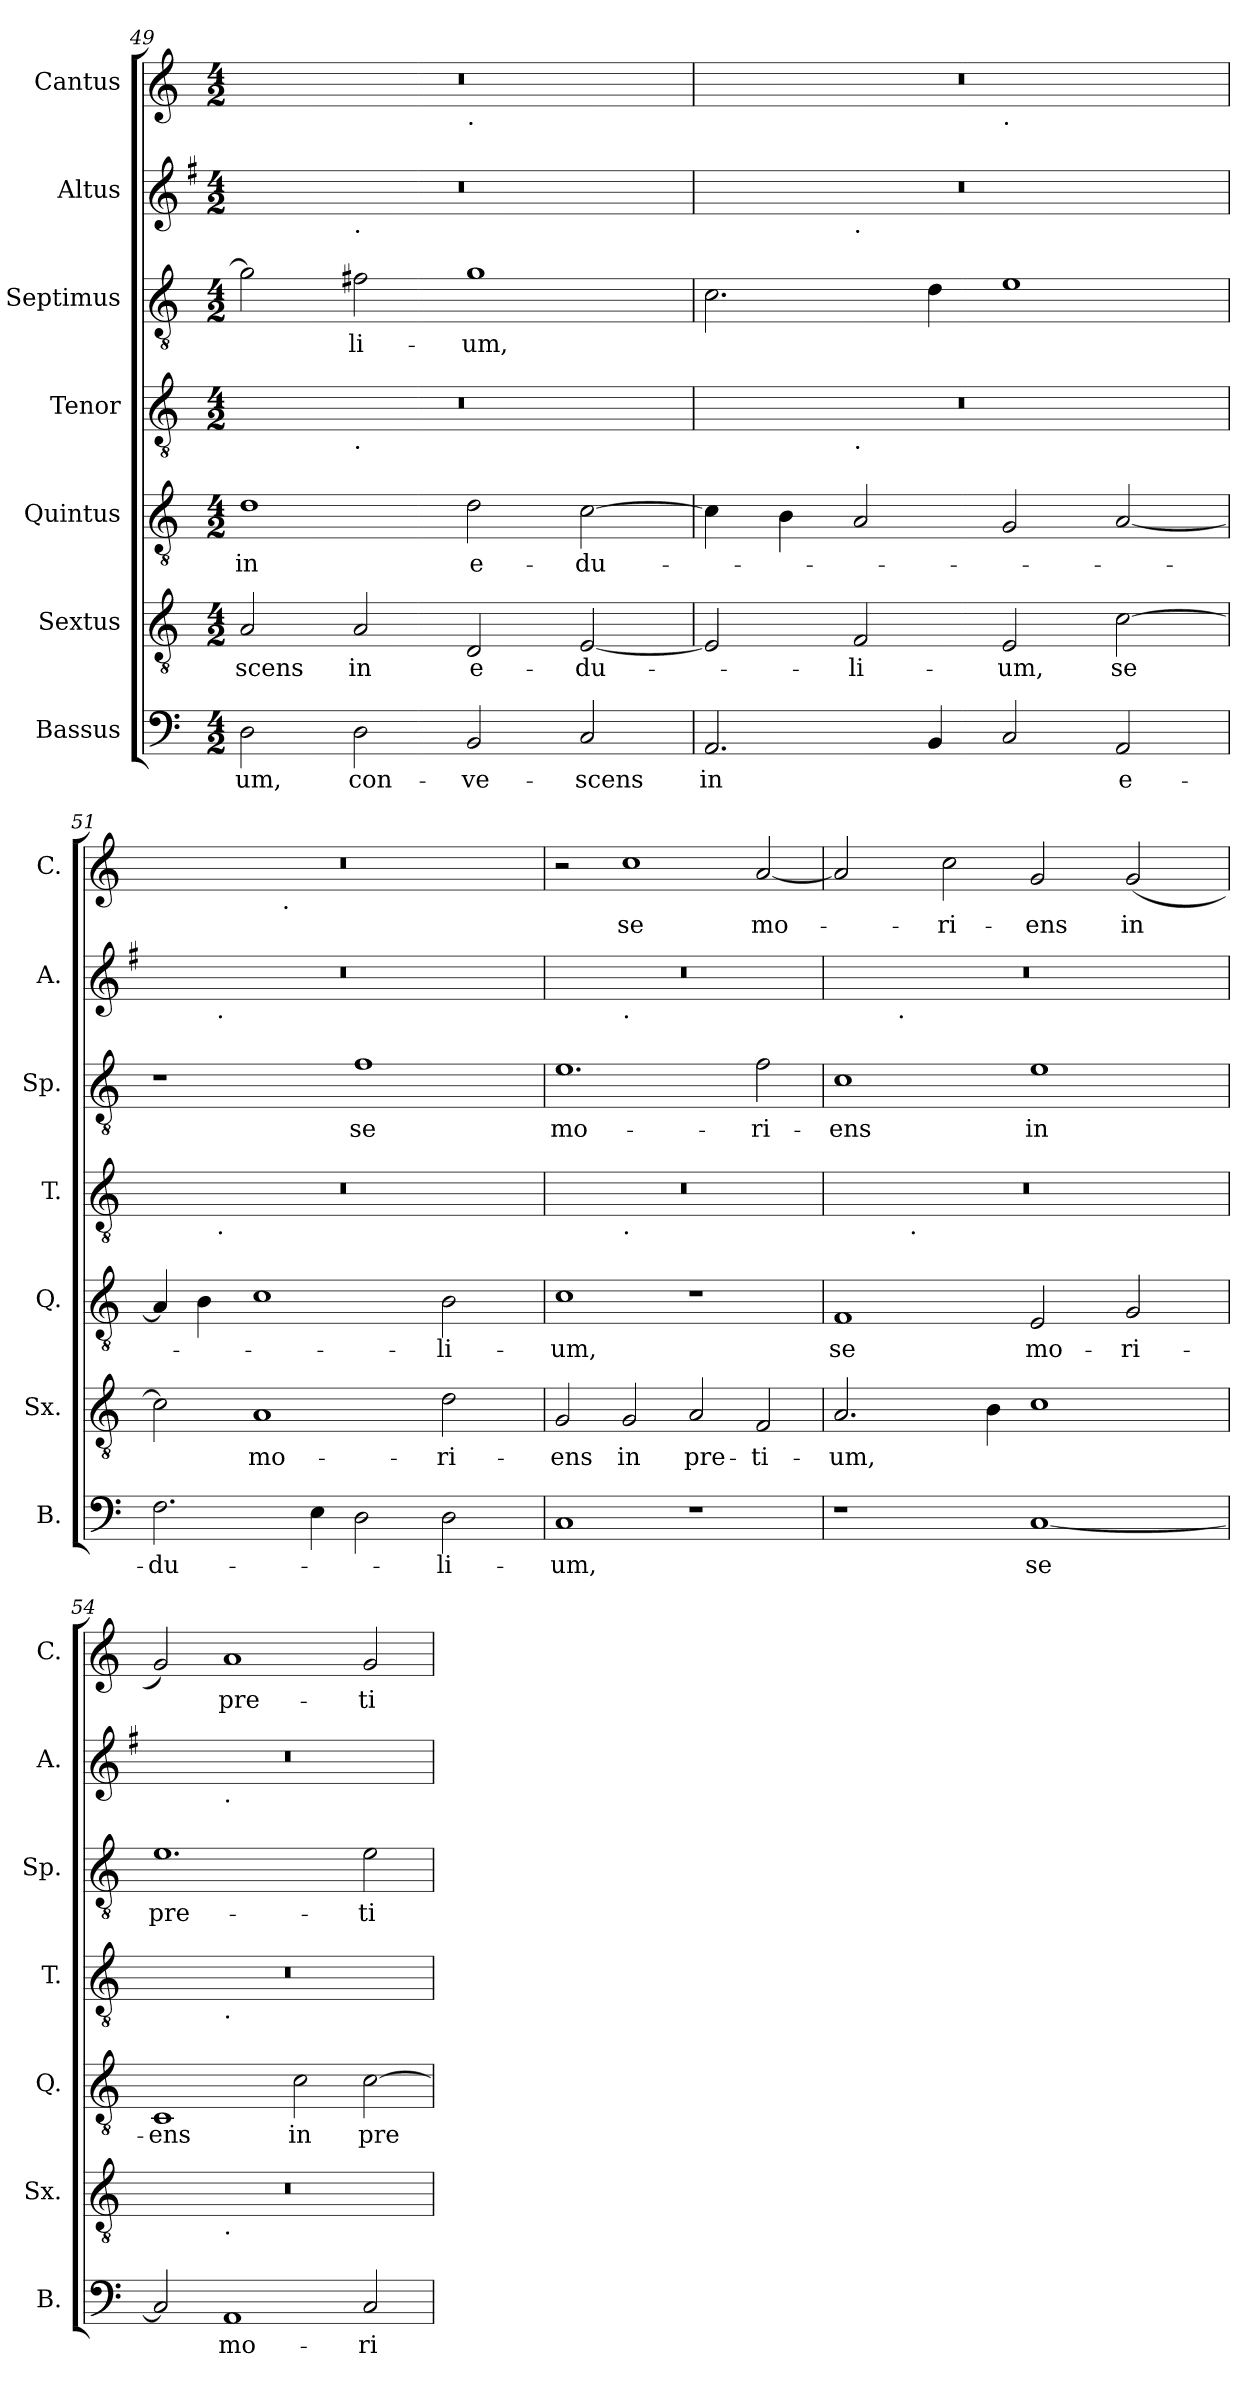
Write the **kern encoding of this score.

**kern	**text	**kern	**text	**kern	**text	**kern	**kern	**text	**kern	**kern	**text
*part7	*part7	*part6	*part6	*part5	*part5	*part4	*part3	*part3	*part2	*part1	*part1
*staff7	*staff7	*staff6	*staff6	*staff5	*staff5	*staff4	*staff3	*staff3	*staff2	*staff1	*staff1
*I"Bassus	*	*I"Sextus	*	*I"Quintus	*	*I"Tenor	*I"Septimus	*	*I"Altus	*I"Cantus	*
*I'B.	*	*I'Sx.	*	*I'Q.	*	*I'T.	*I'Sp.	*	*I'A.	*I'C.	*
!!LO:PB:g=z
*clefF4	*	*clefGv2	*	*clefGv2	*	*clefGv2	*clefGv2	*	*clefG2	*clefG2	*
*k[]	*	*k[]	*	*k[]	*	*k[]	*k[]	*	*k[f#]	*k[]	*
*M4/2	*	*M4/2	*	*M4/2	*	*M4/2	*M4/2	*	*M4/2	*M4/2	*
=49	=49	=49	=49	=49	=49	=49	=49	=49	=49	=49	=49
*	*	*	*	*	*	*^	*	*	*^	*^	*
2D\	-um,	2A/	scens	1d	in	0r	2ryy	2g\]	.	0r	2ryy	0r	1ryy	.
!	!	!	!	!	!	!	!	!	!	!	!LO:TX:b:t=.	!	!	!
!	!	!	!	!	!	!	!LO:TX:b:t=.	!	!	!	!	!	!	!
2D\	con-	2A/	in	.	.	.	1.ryy	2f#X\	-li-	.	1.ryy	.	.	.
!	!	!	!	!	!	!	!	!	!	!	!	!	!LO:TX:b:t=.	!
2BB/	-ve-	2D/	e-	2d\	e-	.	.	1g	-um,	.	.	.	1ryy	.
2C/	-scens	[2E/	-du-	[2c\	-du-	.	.	.	.	.	.	.	.	.
=50	=50	=50	=50	=50	=50	=50	=50	=50	=50	=50	=50	=50	=50	=50
2.AA/	in	2E/]	.	4c\]	.	0r	2ryy	2.c\	.	0r	2ryy	0r	1ryy	.
.	.	.	.	4B\	.	.	.	.	.	.	.	.	.	.
!	!	!	!	!	!	!	!	!	!	!	!LO:TX:b:t=.	!	!	!
!	!	!	!	!	!	!	!LO:TX:b:t=.	!	!	!	!	!	!	!
.	.	2F/	-li-	2A/	.	.	1.ryy	.	.	.	1.ryy	.	.	.
4BB/	.	.	.	.	.	.	.	4d\	.	.	.	.	.	.
!	!	!	!	!	!	!	!	!	!	!	!	!	!LO:TX:b:t=.	!
2C/	.	2E/	-um,	2G/	.	.	.	1e	.	.	.	.	1ryy	.
2AA/	e-	[2c\	se	[2A/	.	.	.	.	.	.	.	.	.	.
=51	=51	=51	=51	=51	=51	=51	=51	=51	=51	=51	=51	=51	=51	=51
2.F\	-du-	2c\]	.	4A/]	.	0r	4ryy	1r	.	0r	4ryy	0r	2ryy	.
.	.	.	.	4B\	.	.	16ryy	.	.	.	16ryy	.	.	.
!	!	!	!	!	!	!	!	!	!	!	!LO:TX:b:t=.	!	!	!
!	!	!	!	!	!	!	!LO:TX:b:t=.	!	!	!	!	!	!	!
.	.	.	.	.	.	.	1ryy	.	.	.	1ryy	.	.	.
.	.	1A	mo-	1c	.	.	.	.	.	.	.	.	8ryy	.
!	!	!	!	!	!	!	!	!	!	!	!	!	!LO:TX:b:t=.	!
.	.	.	.	.	.	.	.	.	.	.	.	.	1ryy	.
4E\	.	.	.	.	.	.	.	.	.	.	.	.	.	.
2D\	.	.	.	.	.	.	.	1f	se	.	.	.	.	.
.	.	.	.	.	.	.	2ryy	.	.	.	2ryy	.	.	.
2D\	-li-	2d\	-ri-	2B\	-li-	.	.	.	.	.	.	.	.	.
.	.	.	.	.	.	.	.	.	.	.	.	.	4.ryy	.
.	.	.	.	.	.	.	8.ryy	.	.	.	8.ryy	.	.	.
*	*	*	*	*	*	*	*	*	*	*	*	*v	*v	*
=52	=52	=52	=52	=52	=52	=52	=52	=52	=52	=52	=52	=52	=52
1C	-um,	2G/	-ens	1c	-um,	0r	2ryy	1.e	mo-	0r	2ryy	2r	.
!	!	!	!	!	!	!	!	!	!	!	!LO:TX:b:t=.	!	!
!	!	!	!	!	!	!	!LO:TX:b:t=.	!	!	!	!	!	!
.	.	2G/	in	.	.	.	1.ryy	.	.	.	1.ryy	1cc	se
1r	.	2A/	pre-	1r	.	.	.	.	.	.	.	.	.
.	.	2F/	-ti-	.	.	.	.	2f\	-ri-	.	.	[2a/	mo-
=53	=53	=53	=53	=53	=53	=53	=53	=53	=53	=53	=53	=53	=53
1r	.	2.A/	-um,	1F	se	0r	4ryy	1c	-ens	0r	4ryy	2a/]	.
.	.	.	.	.	.	.	16.ryy	.	.	.	16ryy	.	.
!	!	!	!	!	!	!	!	!	!	!	!LO:TX:b:t=.	!	!
.	.	.	.	.	.	.	.	.	.	.	1ryy	.	.
!	!	!	!	!	!	!	!LO:TX:b:t=.	!	!	!	!	!	!
.	.	.	.	.	.	.	1ryy	.	.	.	.	.	.
.	.	.	.	.	.	.	.	.	.	.	.	2cc\	-ri-
.	.	4B\	.	.	.	.	.	.	.	.	.	.	.
[1C	se	1c	.	2E/	mo-	.	.	1e	in	.	.	2g/	-ens
.	.	.	.	.	.	.	.	.	.	.	2ryy	.	.
.	.	.	.	.	.	.	2ryy	.	.	.	.	.	.
.	.	.	.	2G/	-ri-	.	.	.	.	.	.	(<2g/	in
.	.	.	.	.	.	.	.	.	.	.	8.ryy	.	.
.	.	.	.	.	.	.	8ryy	.	.	.	.	.	.
.	.	.	.	.	.	.	32ryy	.	.	.	.	.	.
=54	=54	=54	=54	=54	=54	=54	=54	=54	=54	=54	=54	=54	=54
*	*	*^	*	*	*	*	*	*	*	*	*	*	*
2C/]	.	0r	2ryy	.	1C	-ens	0r	2ryy	1.e	pre-	0r	2ryy	2g/)	.
!	!	!	!	!	!	!	!	!	!	!	!	!LO:TX:b:t=.	!	!
!	!	!	!	!	!	!	!	!LO:TX:b:t=.	!	!	!	!	!	!
!	!	!	!LO:TX:b:t=.	!	!	!	!	!	!	!	!	!	!	!
1AA	mo-	.	1.ryy	.	.	.	.	1.ryy	.	.	.	1.ryy	1a	pre-
.	.	.	.	.	2c\	in	.	.	.	.	.	.	.	.
2C/	-ri-	.	.	.	[2c\	pre-	.	.	2e\	-ti-	.	.	2g/	-ti-
*	*	*v	*v	*	*	*	*v	*v	*	*	*v	*v	*	*
=	=	=	=	=	=	=	=	=	=	=	=
*-	*-	*-	*-	*-	*-	*-	*-	*-	*-	*-	*-
